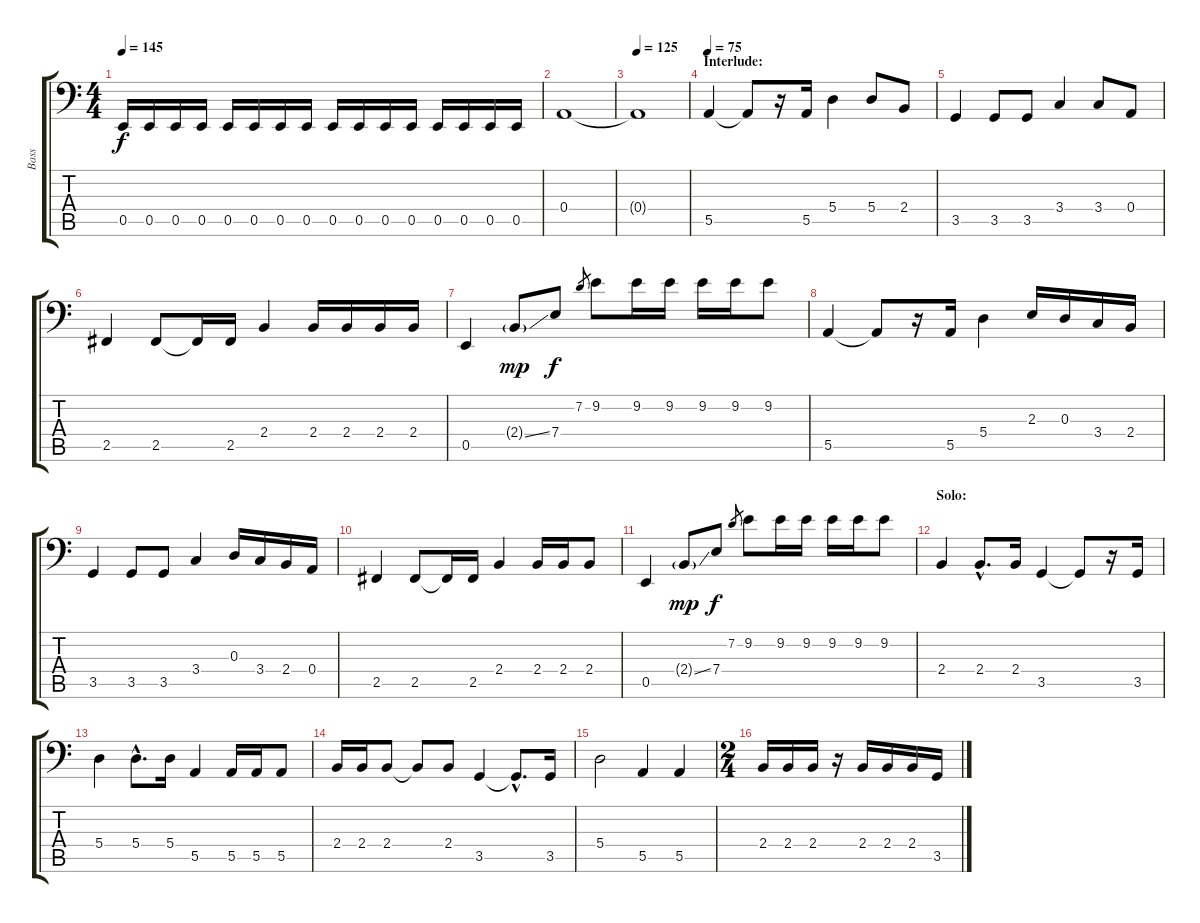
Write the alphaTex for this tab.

\track ("Bass" "Bass") {instrument electricbassfinger}
\staff {score tabs}
\tuning (C3 G2 D2 A1 E1 B0) {hide}
\ts (4 4)
\tempo 145
\clef f4
\ks c
0.5.16{dy f} 0.5.16 0.5.16 0.5.16 0.5.16 0.5.16 0.5.16 0.5.16 0.5.16 0.5.16 0.5.16 0.5.16 0.5.16 0.5.16 0.5.16 0.5.16 |
0.4.1 |
\tempo 125
0.4{t}.1 |
\section ("" "Interlude:")
\tempo 75
5.5.4 5.5{t}.8 r.16 5.5.16 5.4.4 5.4.8 2.4.8 |
3.5.4 3.5.8 3.5.8 3.4.4 3.4.8 0.4.8 |
2.5.4 2.5.8 2.5{t}.16 2.5.16 2.4.4 2.4.16 2.4.16 2.4.16 2.4.16 |
0.5.4 2.4{ss g}.8{dy mp} 7.4.8{dy f} 7.2.8{gr} 9.2.8 9.2.16 9.2.16 9.2.16 9.2.16 9.2.8 |
5.5.4 5.5{t}.8 r.16 5.5.16 5.4.4 2.3.16 0.3.16 3.4.16 2.4.16 |
3.5.4 3.5.8 3.5.8 3.4.4 0.3.16 3.4.16 2.4.16 0.4.16 |
2.5.4 2.5.8 2.5{t}.16 2.5.16 2.4.4 2.4.16 2.4.16 2.4.8 |
0.5.4 2.4{ss g}.8{dy mp} 7.4.8{dy f} 7.2.8{gr} 9.2.8 9.2.16 9.2.16 9.2.16 9.2.16 9.2.8 |
\section ("" "Solo:")
2.4.4 2.4{hac}.8{d} 2.4.16 3.5.4 3.5{t}.8 r.16 3.5.16 |
5.4.4 5.4{hac}.8{d} 5.4.16 5.5.4 5.5.16 5.5.16 5.5.8 |
2.4.16 2.4.16 2.4.8 2.4{t}.8 2.4.8 3.5.4 3.5{hac t}.8{d} 3.5.16 |
5.4.2 5.5.4 5.5.4 |
\ts (2 4)
2.4.16 2.4.16 2.4.16 r.16 2.4.16 2.4.16 2.4.16 3.5.16
